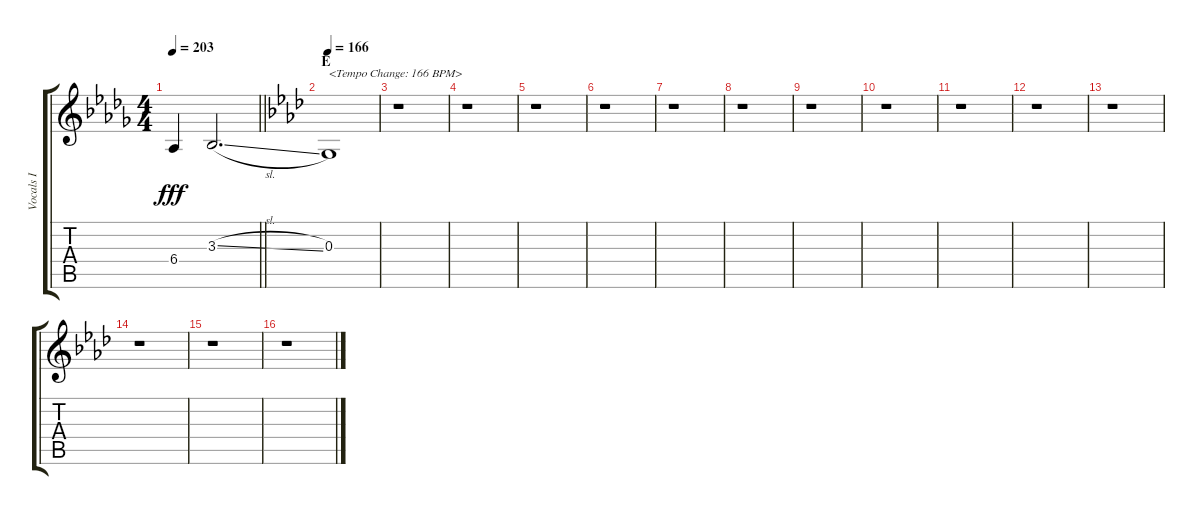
\track ("Vocals I" "Vocals I") {instrument voiceoohs}
\staff {score tabs}
\tuning (E4 B3 G3 D3 A2 E2) {hide}
\ts (4 4)
\tempo 203
\clef g2
\barLineRight lightlight
\ks db
6.4.4{dy fff} 3.3{sl}.2{d} |
\section ("" "E")
\tempo 166
\ks ab
0.3.1{txt "<Tempo Change: 166 BPM>"} |
r.1 |
r.1 |
r.1 |
r.1 |
r.1 |
r.1 |
r.1 |
r.1 |
r.1 |
r.1 |
r.1 |
r.1 |
r.1 |
r.1
